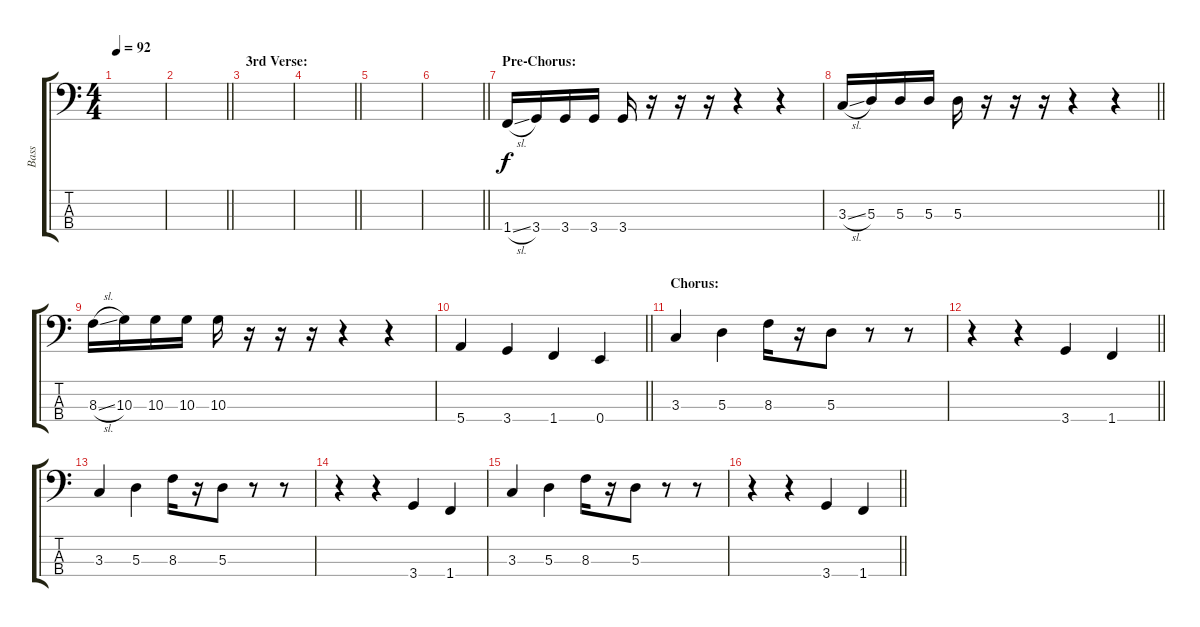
\track ("Bass" "Bass") {instrument electricbassfinger}
\staff {score tabs}
\tuning (G2 D2 A1 E1) {hide}
\ts (4 4)
\tempo 92
\clef f4
\ks c
|
\barLineRight lightlight
|
\section ("" "3rd Verse:")
|
\barLineRight lightlight
|
|
\barLineRight lightlight
|
\section ("" "Pre-Chorus:")
1.4{sl}.16 3.4.16 3.4.16 3.4.16 3.4.16 r.16 r.16 r.16 r.4 r.4 |
\barLineRight lightlight
3.3{sl}.16 5.3.16 5.3.16 5.3.16 5.3.16 r.16 r.16 r.16 r.4 r.4 |
8.3{sl}.16 10.3.16 10.3.16 10.3.16 10.3.16 r.16 r.16 r.16 r.4 r.4 |
\barLineRight lightlight
5.4.4 3.4.4 1.4.4 0.4.4 |
\section ("" "Chorus:")
3.3.4 5.3.4 8.3.16 r.16 5.3.8 r.8 r.8 |
\barLineRight lightlight
r.4 r.4 3.4.4 1.4.4 |
3.3.4 5.3.4 8.3.16 r.16 5.3.8 r.8 r.8 |
r.4 r.4 3.4.4 1.4.4 |
3.3.4 5.3.4 8.3.16 r.16 5.3.8 r.8 r.8 |
\barLineRight lightlight
r.4 r.4 3.4.4 1.4.4
